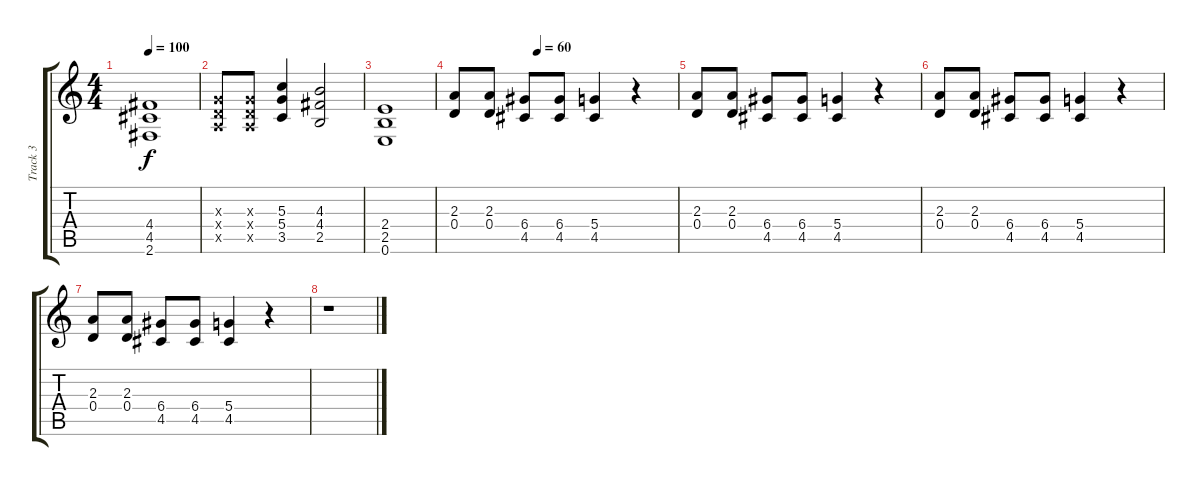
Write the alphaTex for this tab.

\track ("Track 3" "Track 3") {instrument distortionguitar}
\staff {score tabs}
\tuning (E4 B3 G3 D3 A2 E2) {hide}
\ts (4 4)
\tempo 100
\clef g2
\ks c
(4.4 4.5 2.6).1{dy f} |
(0.3{x} 0.4{x} 0.5{x}).8 (0.3{x} 0.4{x} 0.5{x}).8 (5.3 5.4 3.5).4 (4.3 4.4 2.5).2 |
(2.4 2.5 0.6).1 |
\tempo (60 0.375)
(2.3 0.4).8{volume 5} (2.3 0.4).8 (6.4 4.5).8 (6.4 4.5).8 (5.4 4.5).4 r.4 |
(2.3 0.4).8 (2.3 0.4).8 (6.4 4.5).8 (6.4 4.5).8 (5.4 4.5).4 r.4 |
(2.3 0.4).8 (2.3 0.4).8 (6.4 4.5).8 (6.4 4.5).8 (5.4 4.5).4 r.4 |
(2.3 0.4).8 (2.3 0.4).8 (6.4 4.5).8 (6.4 4.5).8 (5.4 4.5).4 r.4 |
r.1
